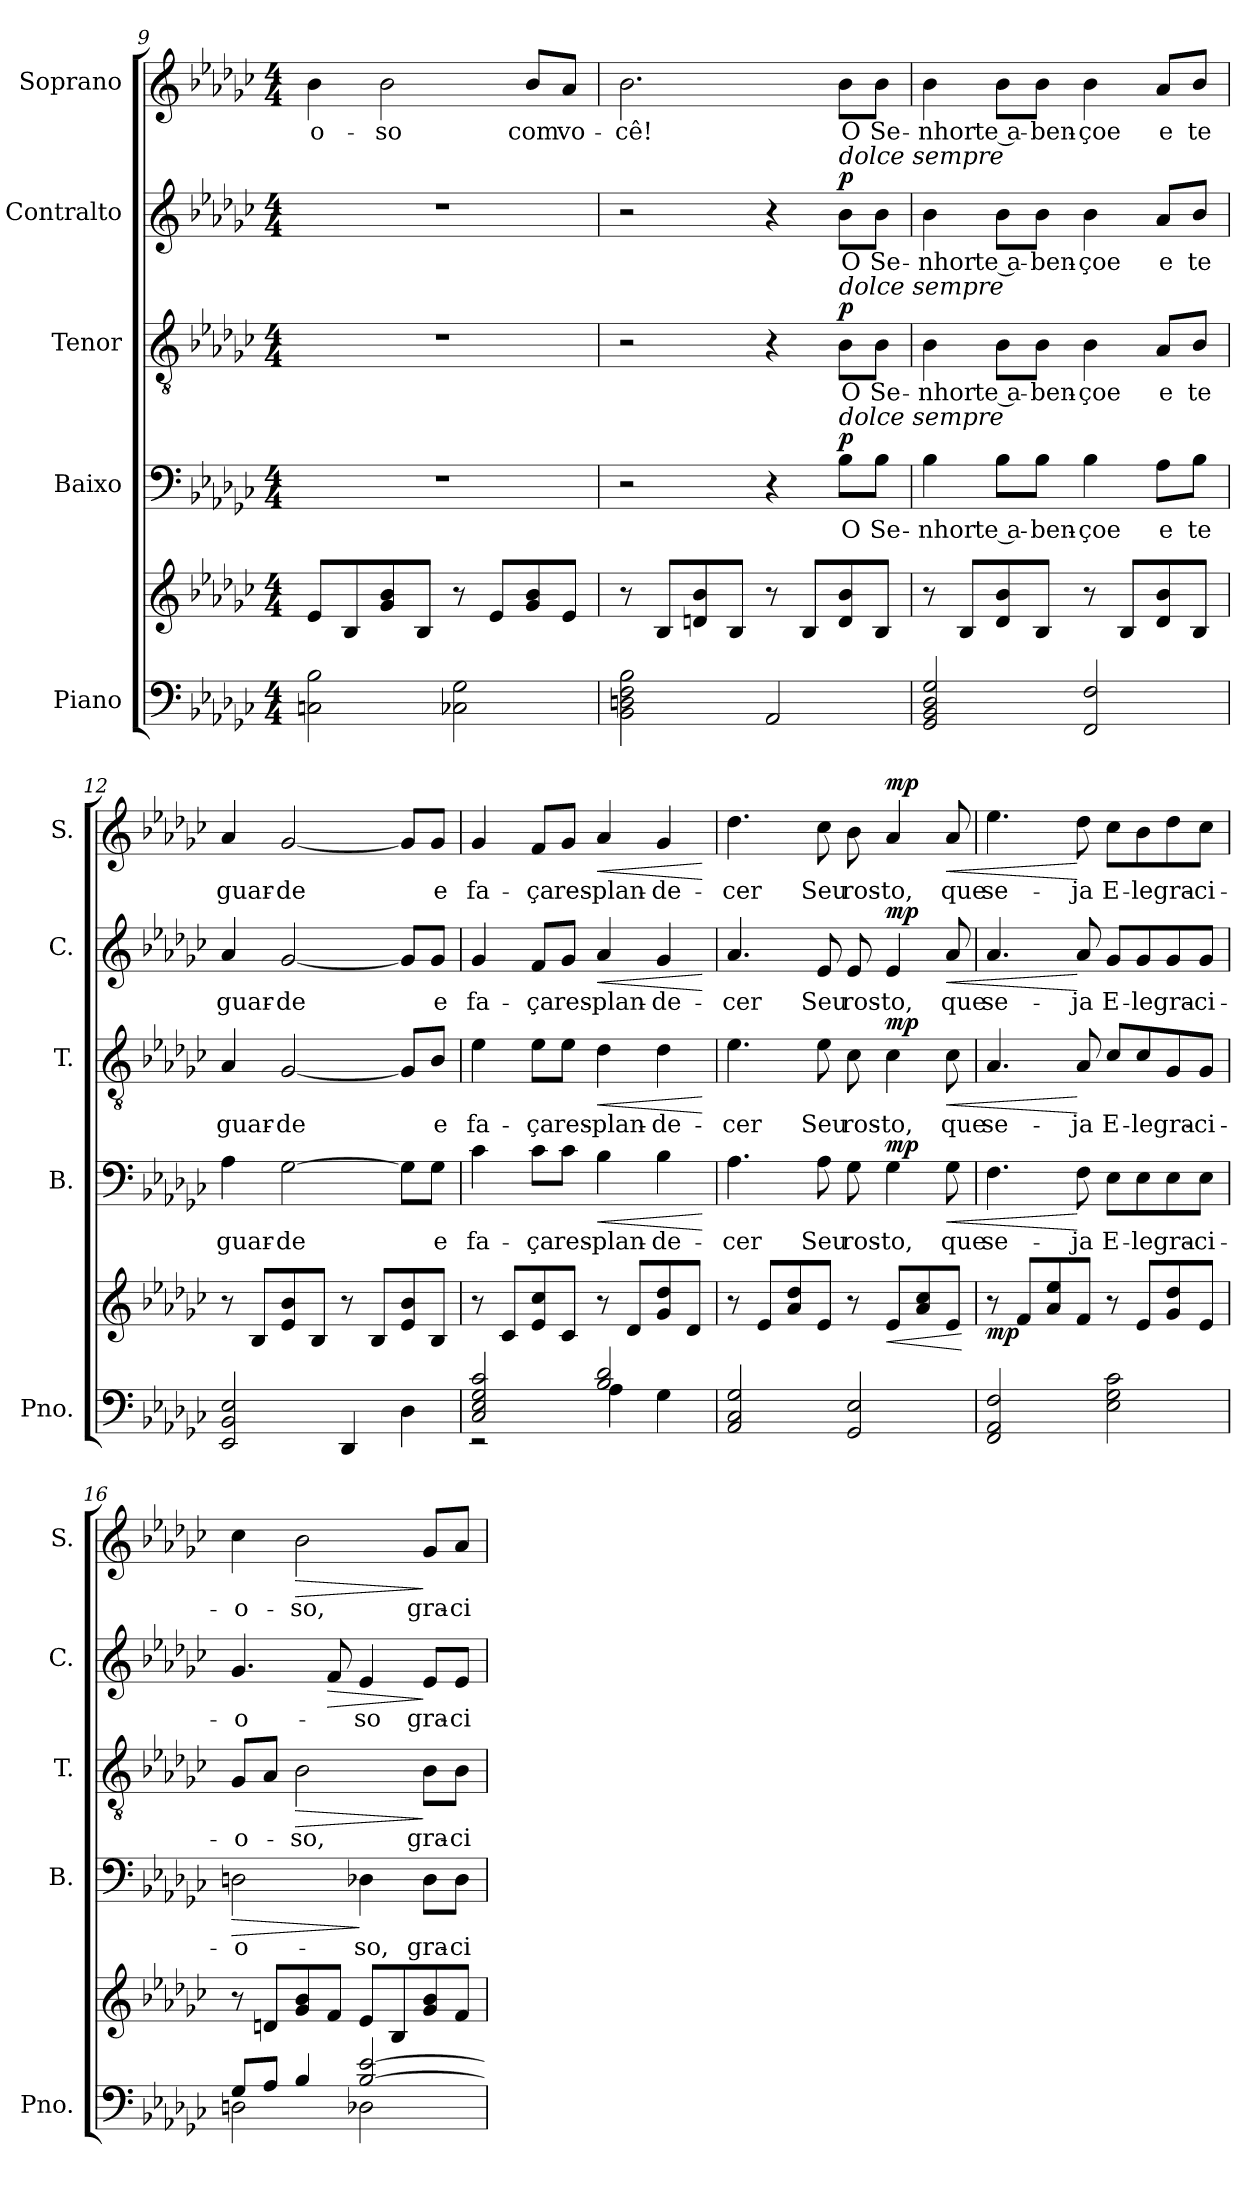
**kern	**kern	**dynam	**kern	**text	**dynam	**kern	**text	**dynam	**kern	**text	**dynam	**kern	**text	**dynam
*part5	*part5	*part5	*part4	*part4	*part4	*part3	*part3	*part3	*part2	*part2	*part2	*part1	*part1	*part1
*staff6	*staff5	*staff5/6	*staff4	*staff4	*staff4	*staff3	*staff3	*staff3	*staff2	*staff2	*staff2	*staff1	*staff1	*staff1
*I"Piano	*	*	*I"Baixo	*	*	*I"Tenor	*	*	*I"Contralto	*	*	*I"Soprano	*	*
*I'Pno.	*	*	*I'B.	*	*	*I'T.	*	*	*I'C.	*	*	*I'S.	*	*
!!LO:PB:g=z
*clefF4	*clefG2	*	*clefF4	*	*	*clefGv2	*	*	*clefG2	*	*	*clefG2	*	*
*k[b-e-a-d-g-c-]	*k[b-e-a-d-g-c-]	*	*k[b-e-a-d-g-c-]	*	*	*k[b-e-a-d-g-c-]	*	*	*k[b-e-a-d-g-c-]	*	*	*k[b-e-a-d-g-c-]	*	*
*M4/4	*M4/4	*	*M4/4	*	*	*M4/4	*	*	*M4/4	*	*	*M4/4	*	*
=9	=9	=9	=9	=9	=9	=9	=9	=9	=9	=9	=9	=9	=9	=9
!	!	!	!	!	!	!	!	!	!	!	!	!	!LO:LY:b	!
2Cn\ 2B-\	8e-/L	.	1r	.	.	1r	.	.	1r	.	.	4b-\	-o-	.
.	8B-/	.	.	.	.	.	.	.	.	.	.	.	.	.
!	!	!	!	!	!	!	!	!	!	!	!	!	!LO:LY:b	!
.	8g-/ 8b-/	.	.	.	.	.	.	.	.	.	.	2b-\	-so	.
.	8B-/J	.	.	.	.	.	.	.	.	.	.	.	.	.
2C-X\ 2G-\	8r	.	.	.	.	.	.	.	.	.	.	.	.	.
.	8e-/L	.	.	.	.	.	.	.	.	.	.	.	.	.
!	!	!	!	!	!	!	!	!	!	!	!	!	!LO:LY:b	!
.	8g-/ 8b-/	.	.	.	.	.	.	.	.	.	.	8b-/L	com	.
!	!	!	!	!	!	!	!	!	!	!	!	!	!LO:LY:b	!
.	8e-/J	.	.	.	.	.	.	.	.	.	.	8a-/J	vo-	.
=10	=10	=10	=10	=10	=10	=10	=10	=10	=10	=10	=10	=10	=10	=10
!	!	!	!	!	!	!	!	!	!	!	!	!	!LO:LY:b	!
2BB-\ 2Dn\ 2F\ 2B-\	8r	.	2r	.	.	2r	.	.	2r	.	.	2.b-\	-cê!	.
.	8B-/L	.	.	.	.	.	.	.	.	.	.	.	.	.
.	8dn/ 8b-/	.	.	.	.	.	.	.	.	.	.	.	.	.
.	8B-/J	.	.	.	.	.	.	.	.	.	.	.	.	.
2AA-/	8r	.	4r	.	.	4r	.	.	4r	.	.	.	.	.
.	8B-/L	.	.	.	.	.	.	.	.	.	.	.	.	.
!	!	!	!	!	!	!	!	!	!LO:TX:a:i:t=dolce sempre	!	!	!	!	!
!	!	!	!	!	!	!LO:TX:a:i:t=dolce sempre	!	!	!	!	!	!	!	!
!	!	!	!LO:TX:a:i:t=dolce sempre	!	!	!	!	!	!	!	!	!	!	!
!	!	!	!	!LO:LY:b	!LO:DY:a	!	!LO:LY:b	!LO:DY:a	!	!LO:LY:b	!LO:DY:a	!	!LO:LY:b	!
.	8d/ 8b-/	.	8B-\L	O	p	8B-\L	O	p	8b-\L	O	p	8b-\L	O	.
!	!	!	!	!LO:LY:b	!	!	!LO:LY:b	!	!	!LO:LY:b	!	!	!LO:LY:b	!
.	8B-/J	.	8B-\J	Se-	.	8B-\J	Se-	.	8b-\J	Se-	.	8b-\J	Se-	.
=11	=11	=11	=11	=11	=11	=11	=11	=11	=11	=11	=11	=11	=11	=11
!	!	!	!	!LO:LY:b	!	!	!LO:LY:b	!	!	!LO:LY:b	!	!	!LO:LY:b	!
2GG-/ 2BB-/ 2D-/ 2G-/	8r	.	4B-\	-nhor	.	4B-\	-nhor	.	4b-\	-nhor	.	4b-\	-nhor	.
.	8B-/L	.	.	.	.	.	.	.	.	.	.	.	.	.
!	!	!	!	!LO:LY:b	!	!	!LO:LY:b	!	!	!LO:LY:b	!	!	!LO:LY:b	!
.	8d-/ 8b-/	.	8B-\L	te a-	.	8B-\L	te a-	.	8b-\L	te a-	.	8b-\L	te a-	.
!	!	!	!	!LO:LY:b	!	!	!LO:LY:b	!	!	!LO:LY:b	!	!	!LO:LY:b	!
.	8B-/J	.	8B-\J	-ben-	.	8B-\J	-ben-	.	8b-\J	-ben-	.	8b-\J	-ben-	.
!	!	!	!	!LO:LY:b	!	!	!LO:LY:b	!	!	!LO:LY:b	!	!	!LO:LY:b	!
2FF/ 2F/	8r	.	4B-\	-çoe	.	4B-\	-çoe	.	4b-\	-çoe	.	4b-\	-çoe	.
.	8B-/L	.	.	.	.	.	.	.	.	.	.	.	.	.
!	!	!	!	!LO:LY:b	!	!	!LO:LY:b	!	!	!LO:LY:b	!	!	!LO:LY:b	!
.	8d-/ 8b-/	.	8A-\L	e	.	8A-/L	e	.	8a-/L	e	.	8a-/L	e	.
!	!	!	!	!LO:LY:b	!	!	!LO:LY:b	!	!	!LO:LY:b	!	!	!LO:LY:b	!
.	8B-/J	.	8B-\J	te	.	8B-/J	te	.	8b-/J	te	.	8b-/J	te	.
=12	=12	=12	=12	=12	=12	=12	=12	=12	=12	=12	=12	=12	=12	=12
!	!	!	!	!LO:LY:b	!	!	!LO:LY:b	!	!	!LO:LY:b	!	!	!LO:LY:b	!
2EE-/ 2BB-/ 2E-/	8r	.	4A-\	guar-	.	4A-/	guar-	.	4a-/	guar-	.	4a-/	guar-	.
.	8B-/L	.	.	.	.	.	.	.	.	.	.	.	.	.
!	!	!	!	!LO:LY:b	!	!	!LO:LY:b	!	!	!LO:LY:b	!	!	!LO:LY:b	!
.	8e-/ 8b-/	.	[2G-\	-de	.	[2G-/	-de	.	[2g-/	-de	.	[2g-/	-de	.
.	8B-/J	.	.	.	.	.	.	.	.	.	.	.	.	.
4DD-/	8r	.	.	.	.	.	.	.	.	.	.	.	.	.
.	8B-/L	.	.	.	.	.	.	.	.	.	.	.	.	.
4D-\	8e-/ 8b-/	.	8G-\L]	.	.	8G-/L]	.	.	8g-/L]	.	.	8g-/L]	.	.
!	!	!	!	!LO:LY:b	!	!	!LO:LY:b	!	!	!LO:LY:b	!	!	!LO:LY:b	!
.	8B-/J	.	8G-\J	e	.	8B-/J	e	.	8g-/J	e	.	8g-/J	e	.
!!LO:LB:g=z
=13	=13	=13	=13	=13	=13	=13	=13	=13	=13	=13	=13	=13	=13	=13
*^	*	*	*	*	*	*	*	*	*	*	*	*	*	*
!	!	!	!	!	!LO:LY:b	!	!	!LO:LY:b	!	!	!LO:LY:b	!	!	!LO:LY:b	!
2C-/ 2E-/ 2G-/ 2c-/	2r	8r	.	4c-\	fa-	.	4e-\	fa-	.	4g-/	fa-	.	4g-/	fa-	.
.	.	8c-/L	.	.	.	.	.	.	.	.	.	.	.	.	.
!	!	!	!	!	!LO:LY:b	!	!	!LO:LY:b	!	!	!LO:LY:b	!	!	!LO:LY:b	!
.	.	8e-/ 8cc-/	.	8c-\L	-ça	.	8e-\L	-ça	.	8f/L	-ça	.	8f/L	-ça	.
!	!	!	!	!	!LO:LY:b	!	!	!LO:LY:b	!	!	!LO:LY:b	!	!	!LO:LY:b	!
.	.	8c-/J	.	8c-\J	res-	.	8e-\J	res-	.	8g-/J	res-	.	8g-/J	res-	.
!	!	!	!	!	!LO:LY:b	!LO:HP:b	!	!LO:LY:b	!LO:HP:b	!	!LO:LY:b	!LO:HP:b	!	!LO:LY:b	!LO:HP:b
2B-/ 2d-/	4A-\	8r	.	4B-\	-plan-	<	4d-\	-plan-	<	4a-/	-plan-	<	4a-/	-plan-	<
.	.	8d-/L	.	.	.	.	.	.	.	.	.	.	.	.	.
!	!	!	!	!	!LO:LY:b	!	!	!LO:LY:b	!	!	!LO:LY:b	!	!	!LO:LY:b	!
.	4G-\	8g-/ 8dd-/	.	4B-\	-de-	.	4d-\	-de-	.	4g-/	-de-	.	4g-/	-de-	.
.	.	8d-/J	.	.	.	.	.	.	.	.	.	.	.	.	.
*v	*v	*	*	*	*	*	*	*	*	*	*	*	*	*	*
.	.	.	.	.	[	.	.	[	.	.	[	.	.	[
=14	=14	=14	=14	=14	=14	=14	=14	=14	=14	=14	=14	=14	=14	=14
!	!	!	!	!LO:LY:b	!	!	!LO:LY:b	!	!	!LO:LY:b	!	!	!LO:LY:b	!
2AA-/ 2C-/ 2G-/	8r	.	4.A-\	-cer	.	4.e-\	-cer	.	4.a-/	-cer	.	4.dd-\	-cer	.
.	8e-/L	.	.	.	.	.	.	.	.	.	.	.	.	.
.	8a-/ 8dd-/	.	.	.	.	.	.	.	.	.	.	.	.	.
!	!	!	!	!LO:LY:b	!	!	!LO:LY:b	!	!	!LO:LY:b	!	!	!LO:LY:b	!
.	8e-/J	.	8A-\	Seu	.	8e-\	Seu	.	8e-/	Seu	.	8cc-\	Seu	.
!	!	!	!	!LO:LY:b	!	!	!LO:LY:b	!	!	!LO:LY:b	!	!	!LO:LY:b	!
2GG-/ 2E-/	8r	.	8G-\	ros-	.	8c-\	ros-	.	8e-/	ros-	.	8b-\	ros-	.
!	!	!LO:HP:b	!	!LO:LY:b	!LO:DY:a	!	!LO:LY:b	!LO:DY:a	!	!LO:LY:b	!LO:DY:a	!	!LO:LY:b	!LO:DY:a
.	8e-/L	<	4G-\	-to,	mp	4c-\	-to,	mp	4e-/	-to,	mp	4a-/	-to,	mp
.	8a-/ 8cc-/	.	.	.	.	.	.	.	.	.	.	.	.	.
!	!	!	!	!LO:LY:b	!LO:HP:b	!	!LO:LY:b	!LO:HP:b	!	!LO:LY:b	!LO:HP:b	!	!LO:LY:b	!LO:HP:b
.	8e-/J	.	8G-\	que	<	8c-\	que	<	8a-/	que	<	8a-/	que	<
.	.	[	.	.	.	.	.	.	.	.	.	.	.	.
=15	=15	=15	=15	=15	=15	=15	=15	=15	=15	=15	=15	=15	=15	=15
!	!	!LO:DY:b	!	!LO:LY:b	!	!	!LO:LY:b	!	!	!LO:LY:b	!	!	!LO:LY:b	!
2FF/ 2AA-/ 2F/	8r	mp	4.F\	se-	.	4.A-/	se-	.	4.a-/	se-	.	4.ee-\	se-	.
.	8f/L	.	.	.	.	.	.	.	.	.	.	.	.	.
.	8a-/ 8ee-/	.	.	.	.	.	.	.	.	.	.	.	.	.
!	!	!	!	!LO:LY:b	!	!	!LO:LY:b	!	!	!LO:LY:b	!	!	!LO:LY:b	!
.	8f/J	.	8F\	-ja	[	8A-/	-ja	[	8a-/	-ja	[	8dd-\	-ja	[
!	!	!	!	!LO:LY:b	!	!	!LO:LY:b	!	!	!LO:LY:b	!	!	!LO:LY:b	!
2E-\ 2G-\ 2c-\	8r	.	8E-\L	E-	.	8c-/L	E-	.	8g-/L	E-	.	8cc-\L	E-	.
!	!	!	!	!LO:LY:b	!	!	!LO:LY:b	!	!	!LO:LY:b	!	!	!LO:LY:b	!
.	8e-/L	.	8E-\	-le	.	8c-/	-le	.	8g-/	-le	.	8b-\	-le	.
!	!	!	!	!LO:LY:b	!	!	!LO:LY:b	!	!	!LO:LY:b	!	!	!LO:LY:b	!
.	8g-/ 8dd-/	.	8E-\	gra-	.	8G-/	gra-	.	8g-/	gra-	.	8dd-\	gra-	.
!	!	!	!	!LO:LY:b	!	!	!LO:LY:b	!	!	!LO:LY:b	!	!	!LO:LY:b	!
.	8e-/J	.	8E-\J	-ci-	.	8G-/J	-ci-	.	8g-/J	-ci-	.	8cc-\J	-ci-	.
=16	=16	=16	=16	=16	=16	=16	=16	=16	=16	=16	=16	=16	=16	=16
*^	*	*	*	*	*	*	*	*	*	*	*	*	*	*
!	!	!	!	!	!LO:LY:b	!LO:HP:b	!	!LO:LY:b	!	!	!LO:LY:b	!	!	!LO:LY:b	!
8G-/L	2Dn\	8r	.	2Dn\	o-	>	8G-/L	-o-	.	4.g-/	-o-	.	4cc-\	-o-	.
8A-/J	.	8dn/L	.	.	.	.	8A-/J	.	.	.	.	.	.	.	.
!	!	!	!	!	!	!	!	!LO:LY:b	!LO:HP:b	!	!	!	!	!LO:LY:b	!LO:HP:b
4B-/	.	8g-/ 8b-/	.	.	.	.	2B-\	-so,	>	.	.	.	2b-\	-so,	>
!	!	!	!	!	!	!	!	!	!	!	!	!LO:HP:b	!	!	!
.	.	8f/J	.	.	.	.	.	.	.	8f/	.	>	.	.	.
!	!	!	!	!	!LO:LY:b	!	!	!	!	!	!LO:LY:b	!	!	!	!
[2B-/ [2e-/	2D-X\	8e-/L	.	4D-X\	-so,	]	.	.	.	4e-/	-so	.	.	.	.
.	.	8B-/	.	.	.	.	.	.	.	.	.	.	.	.	.
!	!	!	!	!	!LO:LY:b	!	!	!LO:LY:b	!	!	!LO:LY:b	!	!	!LO:LY:b	!
.	.	8g-/ 8b-/	.	8D-\L	gra-	.	8B-\L	gra-	]	8e-/L	gra-	]	8g-/L	gra-	]
!	!	!	!	!	!LO:LY:b	!	!	!LO:LY:b	!	!	!LO:LY:b	!	!	!LO:LY:b	!
.	.	8f/J	.	8D-\J	-ci-	.	8B-\J	-ci-	.	8e-/J	-ci-	.	8a-/J	-ci-	.
*v	*v	*	*	*	*	*	*	*	*	*	*	*	*	*	*
=	=	=	=	=	=	=	=	=	=	=	=	=	=	=
*-	*-	*-	*-	*-	*-	*-	*-	*-	*-	*-	*-	*-	*-	*-
